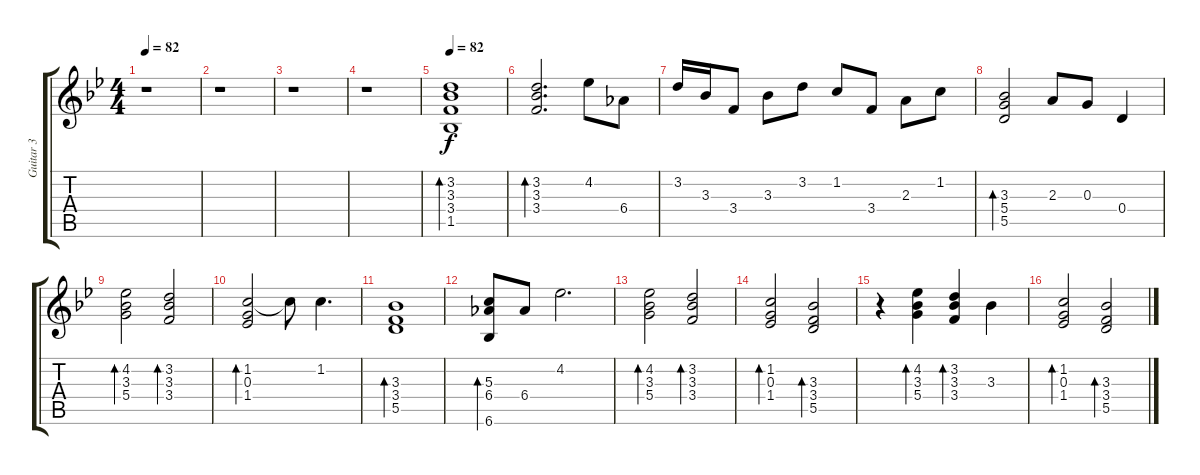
\track ("Guitar 3" "Guitar 3") {instrument electricguitarclean}
\staff {score tabs}
\tuning (E4 B3 G3 D3 A2 E2) {hide}
\ts (4 4)
\tempo 82
\tempo 70
\tempo 82
\clef g2
\ks bb
r.1{dy f instrument electricguitarclean} |
r.1 |
r.1 |
r.1 |
\tempo 82
(3.2 3.3 3.4 1.5).1{bd 480} |
(3.2 3.3 3.4).2{d bd 240} 4.2.8 6.4.8 |
3.2.16 3.3.16 3.4.8 3.3.8 3.2.8 1.2.8 3.4.8 2.3.8 1.2.8 |
(3.3 5.4 5.5).2{bd 240} 2.3.8 0.3.8 0.4.4 |
(4.2 3.3 5.4).2{bd 240} (3.2 3.3 3.4).2{bd 240} |
(1.2 0.3 1.4).2{bd 240} 1.2{t}.8 1.2.4{d} |
(3.3 3.4 5.5).1{bd 60} |
(5.3 6.4 6.6).8{bd 60} 6.4.8 4.2.2{d} |
(4.2 3.3 5.4).2{bd 240} (3.2 3.3 3.4).2{bd 240} |
(1.2 0.3 1.4).2{bd 240} (3.3 3.4 5.5).2{bd 240} |
r.4 (4.2 3.3 5.4).4{bd 60} (3.2 3.3 3.4).4{bd 60} 3.3.4 |
(1.2 0.3 1.4).2{bd 60} (3.3 3.4 5.5).2{bd 60}
